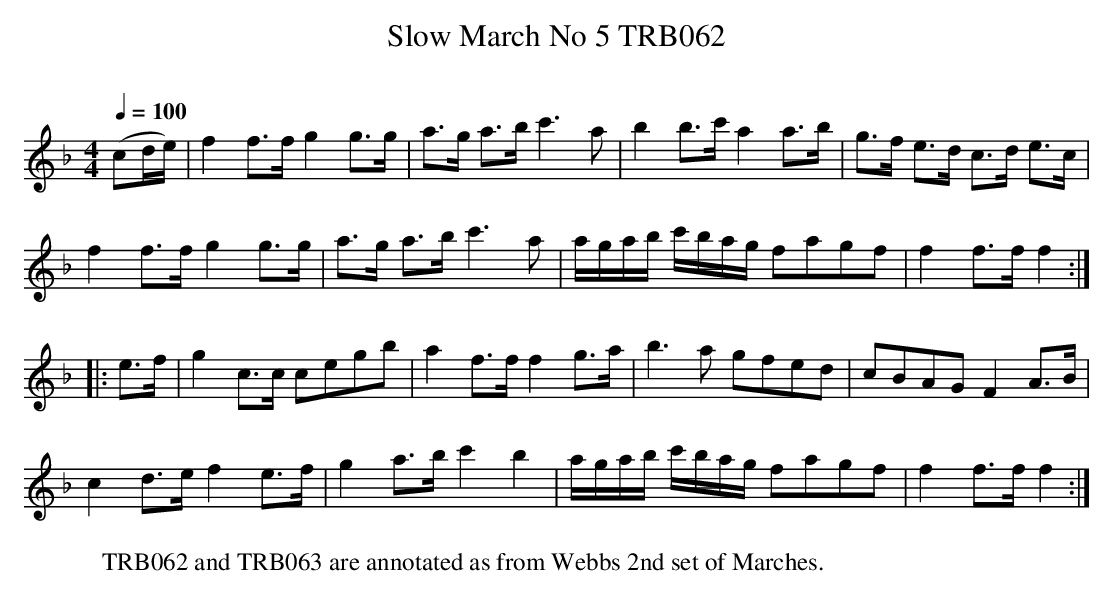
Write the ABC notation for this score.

X:1
T:Slow March No 5 TRB062
Q:1/4=100
W:TRB062 and TRB063 are annotated as from Webbs 2nd set of Marches.
L:1/8
M:4/4
O:
K:F
(cd/e/) | f2 f>f g2 g>g | a>g a>b c'3 a | b2 b>c' a2 a>b | g>f e>d c>d e>c |
f2 f>f g2 g>g | a>g a>b c'3 a | a/g/a/b/ c'/b/a/g/ fagf | f2 f>f f2 :|
|:e>f | g2 c>c cegb | a2 f>f f2 g>a | b3 a gfed | cBAG F2 A>B |
c2 d>e f2 e>f | g2 a>b c'2 b2 | a/g/a/b/ c'/b/a/g/ fagf | f2 f>f f2 :|
